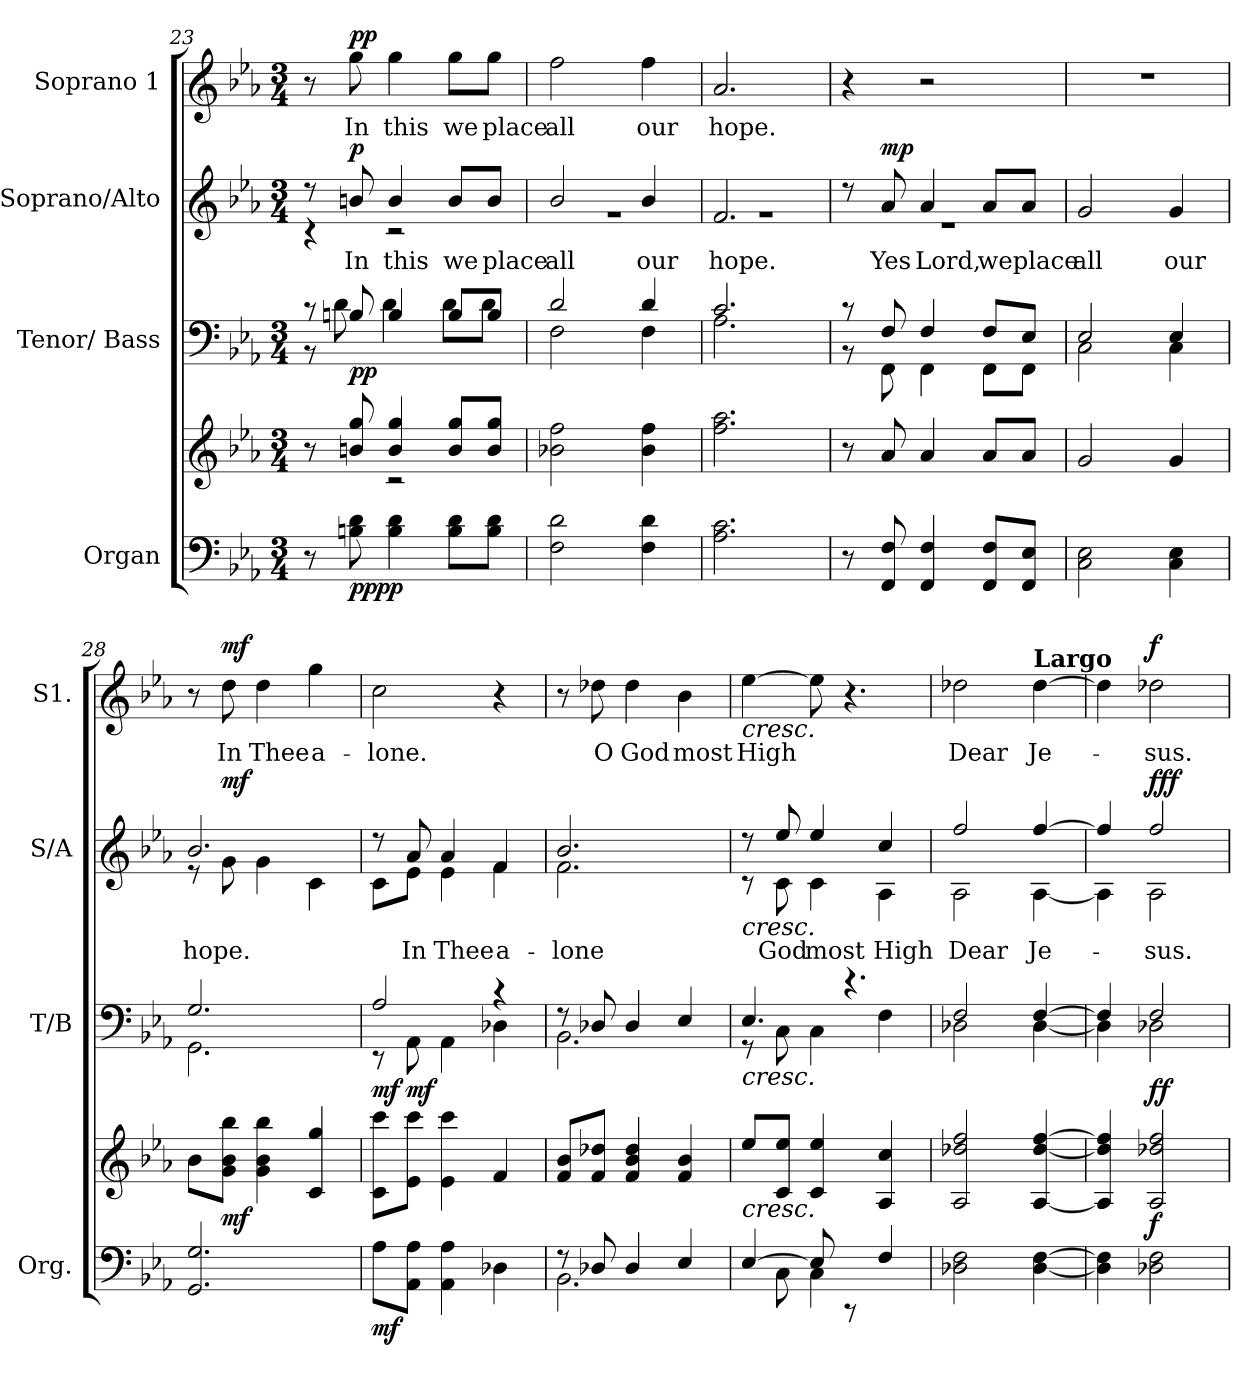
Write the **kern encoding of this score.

**kern	**kern	**dynam	**kern	**dynam	**kern	**text	**dynam	**kern	**text	**dynam
*part4	*part4	*part4	*part3	*part3	*part2	*part2	*part2	*part1	*part1	*part1
*staff5	*staff4	*staff4/5	*staff3	*staff3	*staff2	*staff2	*staff2	*staff1	*staff1	*staff1
*I"Organ	*	*	*I"Tenor/ Bass	*	*I"Soprano/Alto	*	*	*I"Soprano 1	*	*
*I'Org.	*	*	*I'T/B	*	*I'S/A	*	*	*I'S1.	*	*
*clefF4	*clefG2	*	*clefF4	*	*clefG2	*	*	*clefG2	*	*
*k[b-e-a-]	*k[b-e-a-]	*	*k[b-e-a-]	*	*k[b-e-a-]	*	*	*k[b-e-a-]	*	*
*M3/4	*M3/4	*	*M3/4	*	*M3/4	*	*	*M3/4	*	*
=23	=23	=23	=23	=23	=23	=23	=23	=23	=23	=23
*	*^	*	*^	*	*^	*	*	*	*	*
8r	8r	4ryy	.	8r	8r	.	8r	4r	.	.	8r	.	.
!	!	!	!LO:DY:b=2	!	!	!	!	!	!LO:LY:b	!	!	!LO:LY:b	!
!	!	!	!LO:DY:n=1:b=2	!	!	!	!	!	!	!	!	!	!
!	!	!	!LO:DY:n=2:b	!	!	!	!	!	!	!	!	!	!
!	!	!	!LO:DY:n=3:b	!	!	!LO:DY:b	!	!	!	!	!	!	!
!	!	!	!	!	!	!LO:DY:n=1:b	!	!	!	!LO:DY:b	!	!	!LO:DY:b
!	!	!	!	!	!	!	!	!	!	!	!	!	!LO:DY:n=1:b
8Bn\ 8d\	8bn/ 8gg/	.	p p p p	8Bn/	8d\	p p	8bn/	.	In	p	8gg\	In	p p
!	!	!	!	!	!	!	!	!	!LO:LY:b	!	!	!LO:LY:b	!
4B\ 4d\	4b/ 4gg/	2r	.	4B/	4d\	.	4b/	2r	this	.	4gg\	this	.
!	!	!	!	!	!	!	!	!	!LO:LY:b	!	!	!LO:LY:b	!
8B\ 8d\L	8b/ 8gg/L	.	.	8B/L	8d\L	.	8b/L	.	we	.	8gg\L	we	.
!	!	!	!	!	!	!	!	!	!LO:LY:b	!	!	!LO:LY:b	!
8B\ 8d\J	8b/ 8gg/J	.	.	8B/J	8d\J	.	8b/J	.	place	.	8gg\J	place	.
*	*v	*v	*	*	*	*	*	*	*	*	*	*	*
!!LO:LB:g=z
=24	=24	=24	=24	=24	=24	=24	=24	=24	=24	=24	=24	=24
!	!	!	!	!	!	!	!	!LO:LY:b	!	!	!LO:LY:b	!
2F\ 2d\	2b-X\ 2ff\	.	2d/	2F\	.	2b-/	2.rg	all	.	2ff\	all	.
!	!	!	!	!	!	!	!	!LO:LY:b	!	!	!LO:LY:b	!
4F\ 4d\	4b-\ 4ff\	.	4d/	4F\	.	4b-/	.	our	.	4ff\	our	.
=25	=25	=25	=25	=25	=25	=25	=25	=25	=25	=25	=25	=25
!	!	!	!	!	!	!	!	!LO:LY:b	!	!	!LO:LY:b	!
2.A-\ 2.c\	2.ff\ 2.aa-\	.	2.c/	2.A-\	.	2.f/	2.rg	hope.	.	2.a-/	hope.	.
=26	=26	=26	=26	=26	=26	=26	=26	=26	=26	=26	=26	=26
8r	8r	.	8r	8r	.	8r	2.r	.	.	4r	.	.
!	!	!LO:DY:b=2	!	!	!	!	!	!LO:LY:b	!	!	!	!
!	!	!LO:DY:n=1:b=2	!	!	!	!	!	!	!	!	!	!
!	!	!LO:DY:n=2:b	!	!	!LO:DY:b	!	!	!	!	!	!	!
!	!	!	!	!	!LO:DY:n=1:b	!	!	!	!LO:DY:b	!	!	!
8FF/ 8F/	8a-/	mp mp mp	8F/	8FF\	mp mp	8a-/	.	Yes	mp	.	.	.
!	!	!	!	!	!	!	!	!LO:LY:b	!	!	!	!
4FF/ 4F/	4a-/	.	4F/	4FF\	.	4a-/	.	Lord,	.	2r	.	.
!	!	!	!	!	!	!	!	!LO:LY:b	!	!	!	!
8FF/ 8F/L	8a-/L	.	8F/L	8FF\L	.	8a-/L	.	we	.	.	.	.
!	!	!	!	!	!	!	!	!LO:LY:b	!	!	!	!
8FF/ 8E-/J	8a-/J	.	8E-/J	8FF\J	.	8a-/J	.	place	.	.	.	.
*	*	*	*	*	*	*v	*v	*	*	*	*	*
=27	=27	=27	=27	=27	=27	=27	=27	=27	=27	=27	=27
!	!	!	!	!	!	!	!LO:LY:b	!	!	!	!
2C\ 2E-\	2g/	.	2E-/	2C\	.	2g/	all	.	2.r	.	.
!	!	!	!	!	!	!	!LO:LY:b	!	!	!	!
4C\ 4E-\	4g/	.	4E-/	4C\	.	4g/	our	.	.	.	.
=28	=28	=28	=28	=28	=28	=28	=28	=28	=28	=28	=28
!	!	!	!	!	!	!	!LO:LY:b	!	!	!	!
*	*	*	*	*	*	*^	*	*	*	*	*
2.GG/ 2.G/	8b-\L	.	2.G/	2.GG\	.	2.b-/	8r	hope.	.	8r	.	.
!	!	!LO:DY:b	!	!	!	!	!	!	!LO:DY:b	!	!LO:LY:b	!LO:DY:b
.	8g\ 8b-\ 8bb-\J	mf	.	.	.	.	8g\	.	mf	8dd\	In	mf
!	!	!	!	!	!	!	!	!	!	!	!LO:LY:b	!
.	4g\ 4b-\ 4bb-\	.	.	.	.	.	4g\	.	.	4dd\	Thee	.
!	!	!	!	!	!	!	!	!	!	!	!LO:LY:b	!
.	4c/ 4gg/	.	.	.	.	.	4c\	.	.	4gg\	a-	.
=29	=29	=29	=29	=29	=29	=29	=29	=29	=29	=29	=29	=29
!	!	!LO:DY:b=2	!	!	!LO:DY:b	!	!	!	!	!	!LO:LY:b	!
8A-\L	8c\ 8ccc\L	mf	2A-/	8r	mf	8r	8c\L	.	.	2cc\	-lone.	.
!	!	!	!	!	!LO:DY:b	!	!	!LO:LY:b	!	!	!	!
8AA-\ 8A-\J	8e-\ 8ccc\J	.	.	8AA-\	mf	8a-/	8e-\J	In	.	.	.	.
!	!	!	!	!	!	!	!	!LO:LY:b	!	!	!	!
4AA-\ 4A-\	4e-\ 4ccc\	.	.	4AA-\	.	4a-/	4e-\	Thee	.	.	.	.
!	!	!	!	!	!	!	!	!LO:LY:b	!	!	!	!
4D-X\	4f/	.	4r	4D-X\	.	4f/	4f\	a-	.	4r	.	.
!!LO:PB:g=z
=30	=30	=30	=30	=30	=30	=30	=30	=30	=30	=30	=30	=30
*^	*	*	*	*	*	*	*	*	*	*	*	*
!	!	!	!	!	!	!	!	!	!LO:LY:b	!	!	!	!
8r	2.BB-\	8f/ 8b-/L	.	8r	2.BB-\	.	2.b-/	2.f\	-lone	.	8r	.	.
!	!	!	!	!	!	!	!	!	!	!	!	!LO:LY:b	!
8D-X/	.	8f/ 8dd-X/J	.	8D-X/	.	.	.	.	.	.	8dd-X\	O	.
!	!	!	!	!	!	!	!	!	!	!	!	!LO:LY:b	!
4D-/	.	4f/ 4b-/ 4dd-/	.	4D-/	.	.	.	.	.	.	4dd-\	God	.
!	!	!	!	!	!	!	!	!	!	!	!	!LO:LY:b	!
4E-/	.	4f/ 4b-/	.	4E-/	.	.	.	.	.	.	4b-\	most	.
=31	=31	=31	=31	=31	=31	=31	=31	=31	=31	=31	=31	=31	=31
!	!	!	!LO:HP:b	!	!	!LO:HP:b	!	!	!	!LO:HP:b	!	!LO:LY:b	!LO:HP:b
[4E-/	8ryy	8ee-/L	<	4.E-/	8r	<	8r	8r	.	<	[4ee-\	High	<
!	!	!	!	!	!	!	!	!	!LO:LY:b	!	!	!	!
.	8C\	8c/ 8ee-/J	.	.	8C\	.	8ee-/	8c\	God	.	.	.	.
!	!	!	!	!	!	!	!	!	!LO:LY:b	!	!	!	!
8E-/]	4C\	4c/ 4ee-/	.	.	4C\	.	4ee-/	4c\	most	.	8ee-\]	.	.
8rCC	.	.	.	4.r	.	.	.	.	.	.	4.r	.	.
!	!	!	!	!	!	!	!	!	!LO:LY:b	!	!	!	!
4F/	4ryy	4A-/ 4cc/	.	.	4F\	.	4cc/	4A-\	High	.	.	.	.
=32	=32	=32	=32	=32	=32	=32	=32	=32	=32	=32	=32	=32	=32
!	!	!	!	!	!	!	!	!	!LO:LY:b	!	!	!LO:LY:b	!
*v	*v	*	*	*	*	*	*	*	*	*	*	*	*
2D-X\ 2F\	2A-/ 2dd-X/ 2ff/	.	2F/	2D-X\	.	2ff/	2A-\	Dear	.	2dd-X\	Dear	.
!	!	!	!	!	!	!	!	!	!	!LO:TX:a:B:t=Largo	!	!
!	!	!	!	!	!	!	!	!LO:LY:b	!	!	!LO:LY:b	!
[4D-\ [4F\	[4A-/ [4dd-/ [4ff/	.	[4F/	[4D-\	.	[4ff/	[4A-\	Je-	.	[4dd-\	Je-	.
=33	=33	=33	=33	=33	=33	=33	=33	=33	=33	=33	=33	=33
4D-\] 4F\]	4A-/] 4dd-/] 4ff/]	.	4F/]	4D-\]	.	4ff/]	4A-\]	.	.	4dd-\]	.	.
!	!	!LO:DY:b	!	!	!LO:DY:b	!	!	!LO:LY:b	!	!	!LO:LY:b	!
!	!	!	!	!	!LO:DY:n=1:b	!	!	!	!LO:DY:b	!	!	!
!	!	!	!	!	!	!	!	!	!LO:DY:n=1:b	!	!	!
!	!	!	!	!	!	!	!	!	!LO:DY:n=2:b	!	!	!LO:DY:b
2D-X\ 2F\	2A-/ 2dd-X/ 2ff/	f	2F/	2D-X\	f f	2ff/	2A-\	-sus.	f f f	2dd-X\	-sus.	f
*	*	*	*v	*v	*	*	*	*	*	*	*	*
*	*	*	*	*	*v	*v	*	*	*	*	*
.	.	[	.	[	.	.	[	.	.	[
=	=	=	=	=	=	=	=	=	=	=
*-	*-	*-	*-	*-	*-	*-	*-	*-	*-	*-
